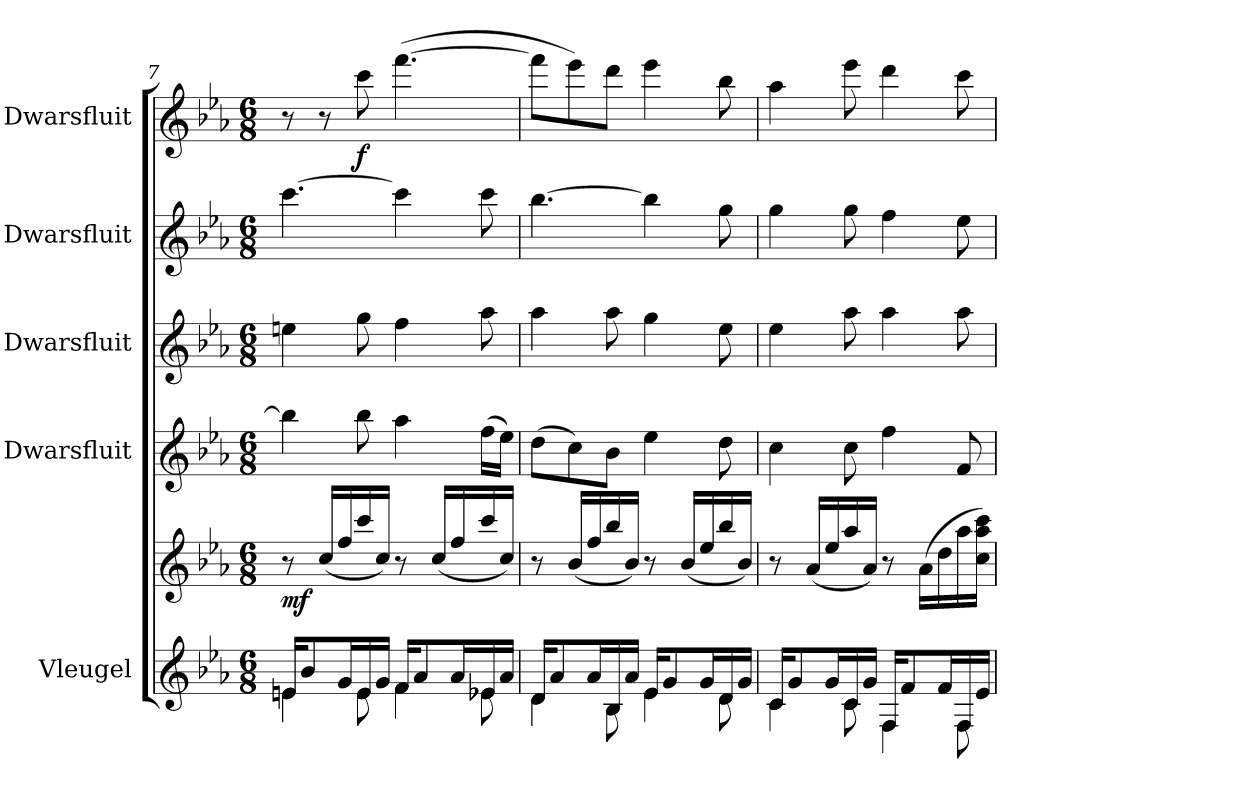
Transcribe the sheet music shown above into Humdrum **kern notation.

**kern	**kern	**dynam	**kern	**kern	**kern	**kern	**dynam
*part5	*part5	*part5	*part4	*part3	*part2	*part1	*part1
*staff6	*staff5	*staff5/6	*staff4	*staff3	*staff2	*staff1	*staff1
*I"Vleugel	*	*	*I"Dwarsfluit	*I"Dwarsfluit	*I"Dwarsfluit	*I"Dwarsfluit	*
*	*	*	*I'Fl.	*I'Fl.	*I'Fl.	*I'Fl.	*
*clefG2	*clefG2	*	*clefG2	*clefG2	*clefG2	*clefG2	*
*k[b-e-a-]	*k[b-e-a-]	*	*k[b-e-a-]	*k[b-e-a-]	*k[b-e-a-]	*k[b-e-a-]	*
*M6/8	*M6/8	*	*M6/8	*M6/8	*M6/8	*M6/8	*
=7	=7	=7	=7	=7	=7	=7	=7
*^	*	*	*	*	*	*	*
!	!	!	!LO:DY:b	!	!	!	!	!
16en/KL	4en\	8r	mf	4bb-\]	4een\	[4.ccc\	8r	.
8b-/	.	.	.	.	.	.	.	.
.	.	(16cc/LL	.	.	.	.	8r	.
16g/L	.	16ff/	.	.	.	.	.	.
!	!	!	!	!	!	!	!	!LO:DY:b
16e/	8e\	16ccc/	.	8bb-\	8gg\	.	8ccc\	f
16g/JJ	.	16cc/JJ)	.	.	.	.	.	.
16f/KL	4f\	8r	.	4aa-\	4ff\	4ccc\]	([4.fff\	.
8a-/	.	.	.	.	.	.	.	.
.	.	(16cc/LL	.	.	.	.	.	.
16a-/L	.	16ff/	.	.	.	.	.	.
16e-X/	8e-X\	16ccc/	.	(16ff\LL	8aa-\	8ccc\	.	.
16a-/JJ	.	16cc/JJ)	.	16ee-\JJ)	.	.	.	.
=8	=8	=8	=8	=8	=8	=8	=8	=8
16d/KL	4d\	8r	.	(8dd\L	4aa-\	[4.bb-\	8fff\L]	.
8a-/	.	.	.	.	.	.	.	.
.	.	(16b-/LL	.	8cc\)	.	.	8eee-\)	.
16a-/L	.	16ff/	.	.	.	.	.	.
16B-/	8B-\	16bb-/	.	8b-\J	8aa-\	.	8ddd\J	.
16a-/JJ	.	16b-/JJ)	.	.	.	.	.	.
16e-/KL	4e-\	8r	.	4ee-\	4gg\	4bb-\]	4eee-\	.
8g/	.	.	.	.	.	.	.	.
.	.	(16b-/LL	.	.	.	.	.	.
16g/L	.	16ee-/	.	.	.	.	.	.
16d/	8d\	16bb-/	.	8dd\	8ee-\	8gg\	8bb-\	.
16g/JJ	.	16b-/JJ)	.	.	.	.	.	.
!!LO:LB:g=z
=9	=9	=9	=9	=9	=9	=9	=9	=9
16c/KL	4c\	8r	.	4cc\	4ee-\	4gg\	4aa-\	.
8g/	.	.	.	.	.	.	.	.
.	.	(16a-/LL	.	.	.	.	.	.
16g/L	.	16ee-/	.	.	.	.	.	.
16c/	8c\	16aa-/	.	8cc\	8aa-\	8gg\	8eee-\	.
16g/JJ	.	16a-/JJ)	.	.	.	.	.	.
16F/KL	4F\	8r	.	4ff\	4aa-\	4ff\	4ddd\	.
8f/	.	.	.	.	.	.	.	.
.	.	(16a-\LL	.	.	.	.	.	.
16f/L	.	16dd\	.	.	.	.	.	.
16F/	8F\	16aa-\	.	8f/	8aa-\	8ee-\	8ccc\	.
16e-/JJ	.	16cc\ 16aa-\ 16ccc\JJ)	.	.	.	.	.	.
*v	*v	*	*	*	*	*	*	*
=	=	=	=	=	=	=	=
*-	*-	*-	*-	*-	*-	*-	*-
